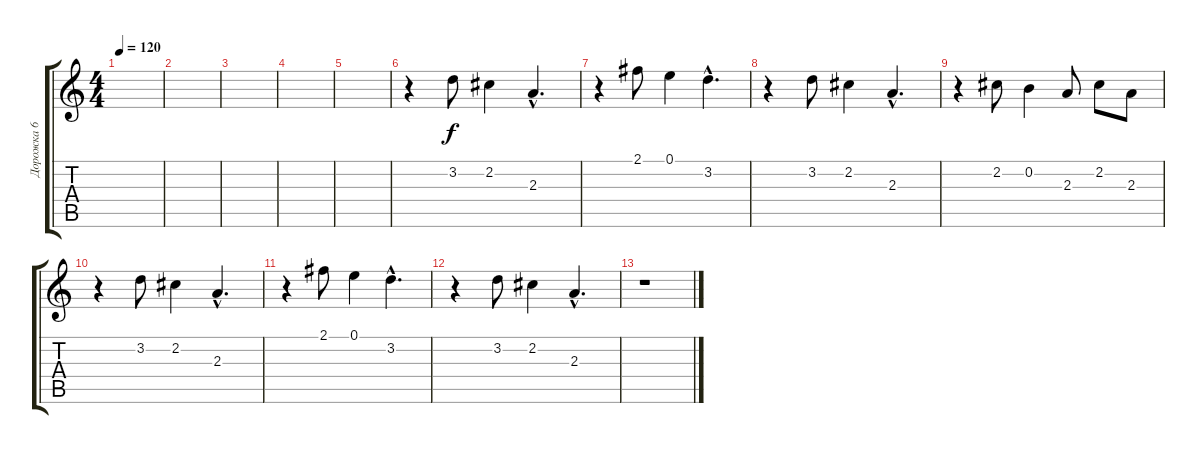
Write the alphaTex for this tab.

\track ("Дорожка 6" "Дорожка 6") {instrument overdrivenguitar}
\staff {score tabs}
\tuning (E4 B3 G3 D3 A2 E2) {hide}
\ts (4 4)
\tempo 120
\clef g2
\ks c
|
|
|
|
|
r.4 3.2.8 2.2.4 2.3{hac}.4{d} |
r.4 2.1.8 0.1.4 3.2{hac}.4{d} |
r.4 3.2.8 2.2.4 2.3{hac}.4{d} |
r.4 2.2.8 0.2.4 2.3.8 2.2.8 2.3.8 |
r.4 3.2.8 2.2.4 2.3{hac}.4{d} |
r.4 2.1.8 0.1.4 3.2{hac}.4{d} |
r.4 3.2.8 2.2.4 2.3{hac}.4{d} |
r.1
